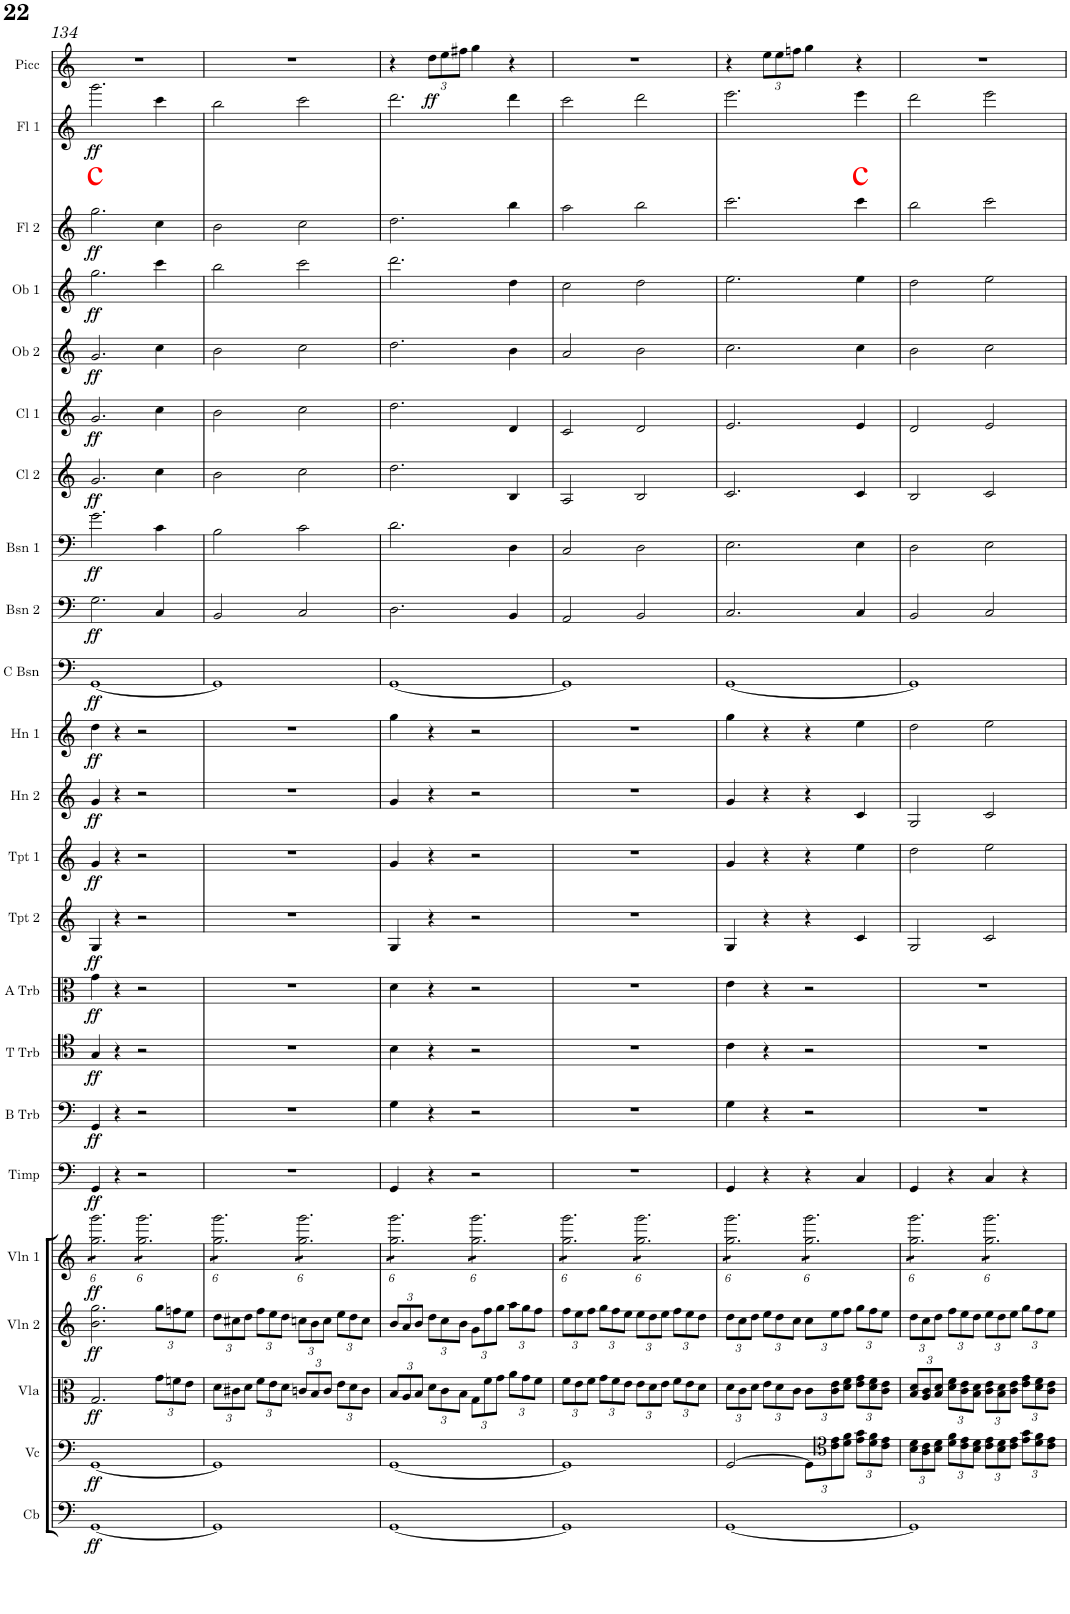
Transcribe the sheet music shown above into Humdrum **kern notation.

**kern	**dynam	**kern	**dynam	**kern	**dynam	**kern	**dynam	**kern	**dynam	**kern	**dynam	**kern	**dynam	**kern	**dynam	**kern	**dynam	**kern	**dynam	**kern	**dynam	**kern	**dynam	**kern	**dynam	**kern	**dynam	**kern	**dynam	**kern	**dynam	**kern	**dynam	**kern	**dynam	**kern	**dynam	**kern	**dynam	**kern	**dynam	**kern	**text	**dynam	**kern	**dynam
*part23	*part23	*part22	*part22	*part21	*part21	*part20	*part20	*part19	*part19	*part18	*part18	*part17	*part17	*part16	*part16	*part15	*part15	*part14	*part14	*part13	*part13	*part12	*part12	*part11	*part11	*part10	*part10	*part9	*part9	*part8	*part8	*part7	*part7	*part6	*part6	*part5	*part5	*part4	*part4	*part3	*part3	*part2	*part2	*part2	*part1	*part1
*staff23	*staff23	*staff22	*staff22	*staff21	*staff21	*staff20	*staff20	*staff19	*staff19	*staff18	*staff18	*staff17	*staff17	*staff16	*staff16	*staff15	*staff15	*staff14	*staff14	*staff13	*staff13	*staff12	*staff12	*staff11	*staff11	*staff10	*staff10	*staff9	*staff9	*staff8	*staff8	*staff7	*staff7	*staff6	*staff6	*staff5	*staff5	*staff4	*staff4	*staff3	*staff3	*staff2	*staff2	*staff2	*staff1	*staff1
*I"Contrabass	*	*I"Violoncello	*	*I"Viola	*	*I"Violin 2	*	*I"Violin 1	*	*I"C, G Timpani	*	*I"Bass Trombone	*	*I"Tenor Trombone	*	*I"Alto Trombone	*	*I"C Trumpet 2	*	*I"C Trumpet 1	*	*I"C Horn 2	*	*I"C Horn 1	*	*I"Contrabassoon	*	*I"Bassoon 2	*	*I"Bassoon 1	*	*I"C Clarinet 2	*	*I"C Clarinet 1	*	*I"Oboe 2	*	*I"Oboe 1	*	*I"Flute 2	*	*I"Flute 1	*	*	*I"Piccolo	*
*I'Cb	*	*I'Vc	*	*I'Vla	*	*I'Vln 2	*	*I'Vln 1	*	*I'Timp	*	*I'B Trb	*	*I'T Trb	*	*I'A Trb	*	*I'Tpt 2	*	*I'Tpt 1	*	*I'Hn 2	*	*I'Hn 1	*	*I'C Bsn	*	*I'Bsn 2	*	*I'Bsn 1	*	*I'Cl 2	*	*I'Cl 1	*	*I'Ob 2	*	*I'Ob 1	*	*I'Fl 2	*	*I'Fl 1	*	*	*I'Picc	*
!!LO:PB:g=z
*clefF4	*	*clefF4	*	*clefC3	*	*clefG2	*	*clefG2	*	*clefF4	*	*clefF4	*	*clefC4	*	*clefC3	*	*clefG2	*	*clefG2	*	*clefG2	*	*clefG2	*	*clefF4	*	*clefF4	*	*clefF4	*	*clefG2	*	*clefG2	*	*clefG2	*	*clefG2	*	*clefG2	*	*clefG2	*	*	*clefG2	*
*Trd7c12	*	*	*	*	*	*	*	*	*	*	*	*	*	*	*	*	*	*	*	*	*	*Trd7c12	*	*Trd7c12	*	*Trd7c12	*	*	*	*	*	*Trd1c2	*	*Trd1c2	*	*	*	*	*	*	*	*	*	*	*Trd-7c-12	*
*k[]	*	*k[]	*	*k[]	*	*k[]	*	*k[]	*	*k[]	*	*k[]	*	*k[]	*	*k[]	*	*k[]	*	*k[]	*	*k[]	*	*k[]	*	*k[]	*	*k[]	*	*k[]	*	*k[]	*	*k[]	*	*k[]	*	*k[]	*	*k[]	*	*k[]	*	*	*k[]	*
*M4/4	*	*M4/4	*	*M4/4	*	*M4/4	*	*M4/4	*	*M4/4	*	*M4/4	*	*M4/4	*	*M4/4	*	*M4/4	*	*M4/4	*	*M4/4	*	*M4/4	*	*M4/4	*	*M4/4	*	*M4/4	*	*M4/4	*	*M4/4	*	*M4/4	*	*M4/4	*	*M4/4	*	*M4/4	*	*	*M4/4	*
*met(c)	*	*met(c)	*	*met(c)	*	*met(c)	*	*met(c)	*	*met(c)	*	*met(c)	*	*met(c)	*	*met(c)	*	*met(c)	*	*met(c)	*	*met(c)	*	*met(c)	*	*met(c)	*	*met(c)	*	*met(c)	*	*met(c)	*	*met(c)	*	*met(c)	*	*met(c)	*	*met(c)	*	*met(c)	*	*	*met(c)	*
=134	=134	=134	=134	=134	=134	=134	=134	=134	=134	=134	=134	=134	=134	=134	=134	=134	=134	=134	=134	=134	=134	=134	=134	=134	=134	=134	=134	=134	=134	=134	=134	=134	=134	=134	=134	=134	=134	=134	=134	=134	=134	=134	=134	=134	=134	=134
!	!LO:DY:b	!	!LO:DY:b	!	!LO:DY:b	!	!LO:DY:b	!	!LO:DY:b	!	!LO:DY:b	!	!LO:DY:b	!	!LO:DY:b	!	!LO:DY:b	!	!LO:DY:b	!	!LO:DY:b	!	!LO:DY:b	!	!LO:DY:b	!	!LO:DY:b	!	!LO:DY:b	!	!LO:DY:b	!	!LO:DY:b	!	!LO:DY:b	!	!LO:DY:b	!	!LO:DY:b	!	!LO:DY:b	!	!LO:LY:b:color=#FF0000	!LO:DY:b	!	!
*	*	*	*	*	*	*	*	*tremolo	*	*	*	*	*	*	*	*	*	*	*	*	*	*	*	*	*	*	*	*	*	*	*	*	*	*	*	*	*	*	*	*	*	*	*	*	*	*
[1GG	ff	[1GG	ff	2.G/	ff	2.b\ 2.gg\	ff	12gg\ 12ggg\L	ff	4GG/	ff	4GG/	ff	4G/	ff	4g\	ff	4G/	ff	4g/	ff	4g/	ff	4dd\	ff	[1GG	ff	2.G\	ff	2.g\	ff	2.g/	ff	2.g/	ff	2.g/	ff	2.gg\	ff	2.gg\	ff	2.ggg\	c	ff	1r	.
.	.	.	.	.	.	.	.	12gg\ 12ggg\	.	.	.	.	.	.	.	.	.	.	.	.	.	.	.	.	.	.	.	.	.	.	.	.	.	.	.	.	.	.	.	.	.	.	.	.	.	.
.	.	.	.	.	.	.	.	12gg\ 12ggg\	.	.	.	.	.	.	.	.	.	.	.	.	.	.	.	.	.	.	.	.	.	.	.	.	.	.	.	.	.	.	.	.	.	.	.	.	.	.
.	.	.	.	.	.	.	.	12gg\ 12ggg\	.	4r	.	4r	.	4r	.	4r	.	4r	.	4r	.	4r	.	4r	.	.	.	.	.	.	.	.	.	.	.	.	.	.	.	.	.	.	.	.	.	.
.	.	.	.	.	.	.	.	12gg\ 12ggg\	.	.	.	.	.	.	.	.	.	.	.	.	.	.	.	.	.	.	.	.	.	.	.	.	.	.	.	.	.	.	.	.	.	.	.	.	.	.
.	.	.	.	.	.	.	.	12gg\ 12ggg\J	.	.	.	.	.	.	.	.	.	.	.	.	.	.	.	.	.	.	.	.	.	.	.	.	.	.	.	.	.	.	.	.	.	.	.	.	.	.
.	.	.	.	.	.	.	.	12gg\ 12ggg\L	.	2r	.	2r	.	2r	.	2r	.	2r	.	2r	.	2r	.	2r	.	.	.	.	.	.	.	.	.	.	.	.	.	.	.	.	.	.	.	.	.	.
.	.	.	.	.	.	.	.	12gg\ 12ggg\	.	.	.	.	.	.	.	.	.	.	.	.	.	.	.	.	.	.	.	.	.	.	.	.	.	.	.	.	.	.	.	.	.	.	.	.	.	.
.	.	.	.	.	.	.	.	12gg\ 12ggg\	.	.	.	.	.	.	.	.	.	.	.	.	.	.	.	.	.	.	.	.	.	.	.	.	.	.	.	.	.	.	.	.	.	.	.	.	.	.
*	*	*	*	*Xbrackettup	*	*Xbrackettup	*	*	*	*	*	*	*	*	*	*	*	*	*	*	*	*	*	*	*	*	*	*	*	*	*	*	*	*	*	*	*	*	*	*	*	*	*	*	*	*
.	.	.	.	12g\L	.	12gg\L	.	12gg\ 12ggg\	.	.	.	.	.	.	.	.	.	.	.	.	.	.	.	.	.	.	.	4C/	.	4c\	.	4cc\	.	4cc\	.	4cc\	.	4ccc\	.	4cc\	.	4ccc\	.	.	.	.
.	.	.	.	12fn\	.	12ffn\	.	12gg\ 12ggg\	.	.	.	.	.	.	.	.	.	.	.	.	.	.	.	.	.	.	.	.	.	.	.	.	.	.	.	.	.	.	.	.	.	.	.	.	.	.
.	.	.	.	12e\J	.	12ee\J	.	12gg\ 12ggg\J	.	.	.	.	.	.	.	.	.	.	.	.	.	.	.	.	.	.	.	.	.	.	.	.	.	.	.	.	.	.	.	.	.	.	.	.	.	.
=135	=135	=135	=135	=135	=135	=135	=135	=135	=135	=135	=135	=135	=135	=135	=135	=135	=135	=135	=135	=135	=135	=135	=135	=135	=135	=135	=135	=135	=135	=135	=135	=135	=135	=135	=135	=135	=135	=135	=135	=135	=135	=135	=135	=135	=135	=135
1GG]	.	1GG]	.	12d\L	.	12dd\L	.	12gg\ 12ggg\L	.	1r	.	1r	.	1r	.	1r	.	1r	.	1r	.	1r	.	1r	.	1GG]	.	2BB/	.	2B\	.	2b\	.	2b\	.	2b\	.	2bb\	.	2b\	.	2bb\	.	.	1r	.
.	.	.	.	12c#X\	.	12cc#X\	.	12gg\ 12ggg\	.	.	.	.	.	.	.	.	.	.	.	.	.	.	.	.	.	.	.	.	.	.	.	.	.	.	.	.	.	.	.	.	.	.	.	.	.	.
.	.	.	.	12d\J	.	12dd\J	.	12gg\ 12ggg\	.	.	.	.	.	.	.	.	.	.	.	.	.	.	.	.	.	.	.	.	.	.	.	.	.	.	.	.	.	.	.	.	.	.	.	.	.	.
.	.	.	.	12f\L	.	12ff\L	.	12gg\ 12ggg\	.	.	.	.	.	.	.	.	.	.	.	.	.	.	.	.	.	.	.	.	.	.	.	.	.	.	.	.	.	.	.	.	.	.	.	.	.	.
.	.	.	.	12e\	.	12ee\	.	12gg\ 12ggg\	.	.	.	.	.	.	.	.	.	.	.	.	.	.	.	.	.	.	.	.	.	.	.	.	.	.	.	.	.	.	.	.	.	.	.	.	.	.
.	.	.	.	12d\J	.	12dd\J	.	12gg\ 12ggg\J	.	.	.	.	.	.	.	.	.	.	.	.	.	.	.	.	.	.	.	.	.	.	.	.	.	.	.	.	.	.	.	.	.	.	.	.	.	.
.	.	.	.	12cn/L	.	12ccn\L	.	12gg\ 12ggg\L	.	.	.	.	.	.	.	.	.	.	.	.	.	.	.	.	.	.	.	2C/	.	2c\	.	2cc\	.	2cc\	.	2cc\	.	2ccc\	.	2cc\	.	2ccc\	.	.	.	.
.	.	.	.	12B/	.	12b\	.	12gg\ 12ggg\	.	.	.	.	.	.	.	.	.	.	.	.	.	.	.	.	.	.	.	.	.	.	.	.	.	.	.	.	.	.	.	.	.	.	.	.	.	.
.	.	.	.	12c/J	.	12cc\J	.	12gg\ 12ggg\	.	.	.	.	.	.	.	.	.	.	.	.	.	.	.	.	.	.	.	.	.	.	.	.	.	.	.	.	.	.	.	.	.	.	.	.	.	.
.	.	.	.	12e\L	.	12ee\L	.	12gg\ 12ggg\	.	.	.	.	.	.	.	.	.	.	.	.	.	.	.	.	.	.	.	.	.	.	.	.	.	.	.	.	.	.	.	.	.	.	.	.	.	.
.	.	.	.	12d\	.	12dd\	.	12gg\ 12ggg\	.	.	.	.	.	.	.	.	.	.	.	.	.	.	.	.	.	.	.	.	.	.	.	.	.	.	.	.	.	.	.	.	.	.	.	.	.	.
.	.	.	.	12c\J	.	12cc\J	.	12gg\ 12ggg\J	.	.	.	.	.	.	.	.	.	.	.	.	.	.	.	.	.	.	.	.	.	.	.	.	.	.	.	.	.	.	.	.	.	.	.	.	.	.
=136	=136	=136	=136	=136	=136	=136	=136	=136	=136	=136	=136	=136	=136	=136	=136	=136	=136	=136	=136	=136	=136	=136	=136	=136	=136	=136	=136	=136	=136	=136	=136	=136	=136	=136	=136	=136	=136	=136	=136	=136	=136	=136	=136	=136	=136	=136
[1GG	.	[1GG	.	12B/L	.	12b/L	.	12gg\ 12ggg\L	.	4GG/	.	4G\	.	4B\	.	4d\	.	4G/	.	4g/	.	4g/	.	4gg\	.	[1GG	.	2.D\	.	2.d\	.	2.dd\	.	2.dd\	.	2.dd\	.	2.ddd\	.	2.dd\	.	2.ddd\	.	.	4r	.
.	.	.	.	12A/	.	12a/	.	12gg\ 12ggg\	.	.	.	.	.	.	.	.	.	.	.	.	.	.	.	.	.	.	.	.	.	.	.	.	.	.	.	.	.	.	.	.	.	.	.	.	.	.
.	.	.	.	12B/J	.	12b/J	.	12gg\ 12ggg\	.	.	.	.	.	.	.	.	.	.	.	.	.	.	.	.	.	.	.	.	.	.	.	.	.	.	.	.	.	.	.	.	.	.	.	.	.	.
*	*	*	*	*	*	*	*	*	*	*	*	*	*	*	*	*	*	*	*	*	*	*	*	*	*	*	*	*	*	*	*	*	*	*	*	*	*	*	*	*	*	*	*	*	*Xbrackettup	*
!	!	!	!	!	!	!	!	!	!	!	!	!	!	!	!	!	!	!	!	!	!	!	!	!	!	!	!	!	!	!	!	!	!	!	!	!	!	!	!	!	!	!	!	!	!	!LO:DY:b
.	.	.	.	12d\L	.	12dd\L	.	12gg\ 12ggg\	.	4r	.	4r	.	4r	.	4r	.	4r	.	4r	.	4r	.	4r	.	.	.	.	.	.	.	.	.	.	.	.	.	.	.	.	.	.	.	.	12dd\L	ff
.	.	.	.	12c\	.	12cc\	.	12gg\ 12ggg\	.	.	.	.	.	.	.	.	.	.	.	.	.	.	.	.	.	.	.	.	.	.	.	.	.	.	.	.	.	.	.	.	.	.	.	.	12ee\	.
.	.	.	.	12B\J	.	12b\J	.	12gg\ 12ggg\J	.	.	.	.	.	.	.	.	.	.	.	.	.	.	.	.	.	.	.	.	.	.	.	.	.	.	.	.	.	.	.	.	.	.	.	.	12ff#X\J	.
.	.	.	.	12G\L	.	12g\L	.	12gg\ 12ggg\L	.	2r	.	2r	.	2r	.	2r	.	2r	.	2r	.	2r	.	2r	.	.	.	.	.	.	.	.	.	.	.	.	.	.	.	.	.	.	.	.	4gg\	.
.	.	.	.	12f\	.	12ff\	.	12gg\ 12ggg\	.	.	.	.	.	.	.	.	.	.	.	.	.	.	.	.	.	.	.	.	.	.	.	.	.	.	.	.	.	.	.	.	.	.	.	.	.	.
.	.	.	.	12g\J	.	12gg\J	.	12gg\ 12ggg\	.	.	.	.	.	.	.	.	.	.	.	.	.	.	.	.	.	.	.	.	.	.	.	.	.	.	.	.	.	.	.	.	.	.	.	.	.	.
.	.	.	.	12a\L	.	12aa\L	.	12gg\ 12ggg\	.	.	.	.	.	.	.	.	.	.	.	.	.	.	.	.	.	.	.	4BB/	.	4D\	.	4B/	.	4d/	.	4b\	.	4dd\	.	4bb\	.	4ddd\	.	.	4r	.
.	.	.	.	12g\	.	12gg\	.	12gg\ 12ggg\	.	.	.	.	.	.	.	.	.	.	.	.	.	.	.	.	.	.	.	.	.	.	.	.	.	.	.	.	.	.	.	.	.	.	.	.	.	.
.	.	.	.	12f\J	.	12ff\J	.	12gg\ 12ggg\J	.	.	.	.	.	.	.	.	.	.	.	.	.	.	.	.	.	.	.	.	.	.	.	.	.	.	.	.	.	.	.	.	.	.	.	.	.	.
=137	=137	=137	=137	=137	=137	=137	=137	=137	=137	=137	=137	=137	=137	=137	=137	=137	=137	=137	=137	=137	=137	=137	=137	=137	=137	=137	=137	=137	=137	=137	=137	=137	=137	=137	=137	=137	=137	=137	=137	=137	=137	=137	=137	=137	=137	=137
1GG]	.	1GG]	.	12f\L	.	12ff\L	.	12gg\ 12ggg\L	.	1r	.	1r	.	1r	.	1r	.	1r	.	1r	.	1r	.	1r	.	1GG]	.	2AA/	.	2C/	.	2A/	.	2c/	.	2a/	.	2cc\	.	2aa\	.	2ccc\	.	.	1r	.
.	.	.	.	12e\	.	12ee\	.	12gg\ 12ggg\	.	.	.	.	.	.	.	.	.	.	.	.	.	.	.	.	.	.	.	.	.	.	.	.	.	.	.	.	.	.	.	.	.	.	.	.	.	.
.	.	.	.	12f\J	.	12ff\J	.	12gg\ 12ggg\	.	.	.	.	.	.	.	.	.	.	.	.	.	.	.	.	.	.	.	.	.	.	.	.	.	.	.	.	.	.	.	.	.	.	.	.	.	.
.	.	.	.	12g\L	.	12gg\L	.	12gg\ 12ggg\	.	.	.	.	.	.	.	.	.	.	.	.	.	.	.	.	.	.	.	.	.	.	.	.	.	.	.	.	.	.	.	.	.	.	.	.	.	.
.	.	.	.	12f\	.	12ff\	.	12gg\ 12ggg\	.	.	.	.	.	.	.	.	.	.	.	.	.	.	.	.	.	.	.	.	.	.	.	.	.	.	.	.	.	.	.	.	.	.	.	.	.	.
.	.	.	.	12e\J	.	12ee\J	.	12gg\ 12ggg\J	.	.	.	.	.	.	.	.	.	.	.	.	.	.	.	.	.	.	.	.	.	.	.	.	.	.	.	.	.	.	.	.	.	.	.	.	.	.
.	.	.	.	12e\L	.	12ee\L	.	12gg\ 12ggg\L	.	.	.	.	.	.	.	.	.	.	.	.	.	.	.	.	.	.	.	2BB/	.	2D\	.	2B/	.	2d/	.	2b\	.	2dd\	.	2bb\	.	2ddd\	.	.	.	.
.	.	.	.	12d\	.	12dd\	.	12gg\ 12ggg\	.	.	.	.	.	.	.	.	.	.	.	.	.	.	.	.	.	.	.	.	.	.	.	.	.	.	.	.	.	.	.	.	.	.	.	.	.	.
.	.	.	.	12e\J	.	12ee\J	.	12gg\ 12ggg\	.	.	.	.	.	.	.	.	.	.	.	.	.	.	.	.	.	.	.	.	.	.	.	.	.	.	.	.	.	.	.	.	.	.	.	.	.	.
.	.	.	.	12f\L	.	12ff\L	.	12gg\ 12ggg\	.	.	.	.	.	.	.	.	.	.	.	.	.	.	.	.	.	.	.	.	.	.	.	.	.	.	.	.	.	.	.	.	.	.	.	.	.	.
.	.	.	.	12e\	.	12ee\	.	12gg\ 12ggg\	.	.	.	.	.	.	.	.	.	.	.	.	.	.	.	.	.	.	.	.	.	.	.	.	.	.	.	.	.	.	.	.	.	.	.	.	.	.
.	.	.	.	12d\J	.	12dd\J	.	12gg\ 12ggg\J	.	.	.	.	.	.	.	.	.	.	.	.	.	.	.	.	.	.	.	.	.	.	.	.	.	.	.	.	.	.	.	.	.	.	.	.	.	.
=138	=138	=138	=138	=138	=138	=138	=138	=138	=138	=138	=138	=138	=138	=138	=138	=138	=138	=138	=138	=138	=138	=138	=138	=138	=138	=138	=138	=138	=138	=138	=138	=138	=138	=138	=138	=138	=138	=138	=138	=138	=138	=138	=138	=138	=138	=138
[1GG	.	[2GG/	.	12d\L	.	12dd\L	.	12gg\ 12ggg\L	.	4GG/	.	4G\	.	4c\	.	4e\	.	4G/	.	4g/	.	4g/	.	4gg\	.	[1GG	.	2.C/	.	2.E\	.	2.c/	.	2.e/	.	2.cc\	.	2.ee\	.	2.ccc\	.	2.eee\	.	.	4r	.
.	.	.	.	12c\	.	12cc\	.	12gg\ 12ggg\	.	.	.	.	.	.	.	.	.	.	.	.	.	.	.	.	.	.	.	.	.	.	.	.	.	.	.	.	.	.	.	.	.	.	.	.	.	.
.	.	.	.	12d\J	.	12dd\J	.	12gg\ 12ggg\	.	.	.	.	.	.	.	.	.	.	.	.	.	.	.	.	.	.	.	.	.	.	.	.	.	.	.	.	.	.	.	.	.	.	.	.	.	.
.	.	.	.	12e\L	.	12ee\L	.	12gg\ 12ggg\	.	4r	.	4r	.	4r	.	4r	.	4r	.	4r	.	4r	.	4r	.	.	.	.	.	.	.	.	.	.	.	.	.	.	.	.	.	.	.	.	12ee\L	.
.	.	.	.	12d\	.	12dd\	.	12gg\ 12ggg\	.	.	.	.	.	.	.	.	.	.	.	.	.	.	.	.	.	.	.	.	.	.	.	.	.	.	.	.	.	.	.	.	.	.	.	.	12ee\	.
.	.	.	.	12c\J	.	12cc\J	.	12gg\ 12ggg\J	.	.	.	.	.	.	.	.	.	.	.	.	.	.	.	.	.	.	.	.	.	.	.	.	.	.	.	.	.	.	.	.	.	.	.	.	12ffn\J	.
*	*	*Xbrackettup	*	*	*	*	*	*	*	*	*	*	*	*	*	*	*	*	*	*	*	*	*	*	*	*	*	*	*	*	*	*	*	*	*	*	*	*	*	*	*	*	*	*	*	*
.	.	12GG\L]	.	12c\L	.	12cc\L	.	12gg\ 12ggg\L	.	4r	.	2r	.	2r	.	2r	.	4r	.	4r	.	4r	.	4r	.	.	.	.	.	.	.	.	.	.	.	.	.	.	.	.	.	.	.	.	4gg\	.
*	*	*clefC4	*	*	*	*	*	*	*	*	*	*	*	*	*	*	*	*	*	*	*	*	*	*	*	*	*	*	*	*	*	*	*	*	*	*	*	*	*	*	*	*	*	*	*	*
.	.	12c\ 12e\	.	12c\ 12e\	.	12ee\	.	12gg\ 12ggg\	.	.	.	.	.	.	.	.	.	.	.	.	.	.	.	.	.	.	.	.	.	.	.	.	.	.	.	.	.	.	.	.	.	.	.	.	.	.
.	.	12d\ 12f\J	.	12d\ 12f\J	.	12ff\J	.	12gg\ 12ggg\	.	.	.	.	.	.	.	.	.	.	.	.	.	.	.	.	.	.	.	.	.	.	.	.	.	.	.	.	.	.	.	.	.	.	.	.	.	.
!	!	!	!	!	!	!	!	!	!	!	!	!	!	!	!	!	!	!	!	!	!	!	!	!	!	!	!	!	!	!	!	!	!	!	!	!	!	!	!	!	!	!	!LO:LY:b:color=#FF0000	!	!	!
.	.	12e\ 12g\L	.	12e\ 12g\L	.	12gg\L	.	12gg\ 12ggg\	.	4C/	.	.	.	.	.	.	.	4c/	.	4ee\	.	4c/	.	4ee\	.	.	.	4C/	.	4E\	.	4c/	.	4e/	.	4cc\	.	4ee\	.	4ccc\	.	4eee\	c	.	4r	.
.	.	12d\ 12f\	.	12d\ 12f\	.	12ff\	.	12gg\ 12ggg\	.	.	.	.	.	.	.	.	.	.	.	.	.	.	.	.	.	.	.	.	.	.	.	.	.	.	.	.	.	.	.	.	.	.	.	.	.	.
.	.	12c\ 12e\J	.	12c\ 12e\J	.	12ee\J	.	12gg\ 12ggg\J	.	.	.	.	.	.	.	.	.	.	.	.	.	.	.	.	.	.	.	.	.	.	.	.	.	.	.	.	.	.	.	.	.	.	.	.	.	.
=139	=139	=139	=139	=139	=139	=139	=139	=139	=139	=139	=139	=139	=139	=139	=139	=139	=139	=139	=139	=139	=139	=139	=139	=139	=139	=139	=139	=139	=139	=139	=139	=139	=139	=139	=139	=139	=139	=139	=139	=139	=139	=139	=139	=139	=139	=139
1GG]	.	12B\ 12d\L	.	12B/ 12d/L	.	12dd\L	.	12gg\ 12ggg\L	.	4GG/	.	1r	.	1r	.	1r	.	2G/	.	2dd\	.	2G/	.	2dd\	.	1GG]	.	2BB/	.	2D\	.	2B/	.	2d/	.	2b\	.	2dd\	.	2bb\	.	2ddd\	.	.	1r	.
.	.	12A\ 12c\	.	12A/ 12c/	.	12cc\	.	12gg\ 12ggg\	.	.	.	.	.	.	.	.	.	.	.	.	.	.	.	.	.	.	.	.	.	.	.	.	.	.	.	.	.	.	.	.	.	.	.	.	.	.
.	.	12B\ 12d\J	.	12B/ 12d/J	.	12dd\J	.	12gg\ 12ggg\	.	.	.	.	.	.	.	.	.	.	.	.	.	.	.	.	.	.	.	.	.	.	.	.	.	.	.	.	.	.	.	.	.	.	.	.	.	.
.	.	12d\ 12f\L	.	12d\ 12f\L	.	12ff\L	.	12gg\ 12ggg\	.	4r	.	.	.	.	.	.	.	.	.	.	.	.	.	.	.	.	.	.	.	.	.	.	.	.	.	.	.	.	.	.	.	.	.	.	.	.
.	.	12c\ 12e\	.	12c\ 12e\	.	12ee\	.	12gg\ 12ggg\	.	.	.	.	.	.	.	.	.	.	.	.	.	.	.	.	.	.	.	.	.	.	.	.	.	.	.	.	.	.	.	.	.	.	.	.	.	.
.	.	12B\ 12d\J	.	12B\ 12d\J	.	12dd\J	.	12gg\ 12ggg\J	.	.	.	.	.	.	.	.	.	.	.	.	.	.	.	.	.	.	.	.	.	.	.	.	.	.	.	.	.	.	.	.	.	.	.	.	.	.
.	.	12c\ 12e\L	.	12c\ 12e\L	.	12ee\L	.	12gg\ 12ggg\L	.	4C/	.	.	.	.	.	.	.	2c/	.	2ee\	.	2c/	.	2ee\	.	.	.	2C/	.	2E\	.	2c/	.	2e/	.	2cc\	.	2ee\	.	2ccc\	.	2eee\	.	.	.	.
.	.	12B\ 12d\	.	12B\ 12d\	.	12dd\	.	12gg\ 12ggg\	.	.	.	.	.	.	.	.	.	.	.	.	.	.	.	.	.	.	.	.	.	.	.	.	.	.	.	.	.	.	.	.	.	.	.	.	.	.
.	.	12c\ 12e\J	.	12c\ 12e\J	.	12ee\J	.	12gg\ 12ggg\	.	.	.	.	.	.	.	.	.	.	.	.	.	.	.	.	.	.	.	.	.	.	.	.	.	.	.	.	.	.	.	.	.	.	.	.	.	.
.	.	12e\ 12g\L	.	12e\ 12g\L	.	12gg\L	.	12gg\ 12ggg\	.	4r	.	.	.	.	.	.	.	.	.	.	.	.	.	.	.	.	.	.	.	.	.	.	.	.	.	.	.	.	.	.	.	.	.	.	.	.
.	.	12d\ 12f\	.	12d\ 12f\	.	12ff\	.	12gg\ 12ggg\	.	.	.	.	.	.	.	.	.	.	.	.	.	.	.	.	.	.	.	.	.	.	.	.	.	.	.	.	.	.	.	.	.	.	.	.	.	.
.	.	12c\ 12e\J	.	12c\ 12e\J	.	12ee\J	.	12gg\ 12ggg\J	.	.	.	.	.	.	.	.	.	.	.	.	.	.	.	.	.	.	.	.	.	.	.	.	.	.	.	.	.	.	.	.	.	.	.	.	.	.
*	*	*	*	*	*	*	*	*Xtremolo	*	*	*	*	*	*	*	*	*	*	*	*	*	*	*	*	*	*	*	*	*	*	*	*	*	*	*	*	*	*	*	*	*	*	*	*	*	*
=	=	=	=	=	=	=	=	=	=	=	=	=	=	=	=	=	=	=	=	=	=	=	=	=	=	=	=	=	=	=	=	=	=	=	=	=	=	=	=	=	=	=	=	=	=	=
*-	*-	*-	*-	*-	*-	*-	*-	*-	*-	*-	*-	*-	*-	*-	*-	*-	*-	*-	*-	*-	*-	*-	*-	*-	*-	*-	*-	*-	*-	*-	*-	*-	*-	*-	*-	*-	*-	*-	*-	*-	*-	*-	*-	*-	*-	*-
